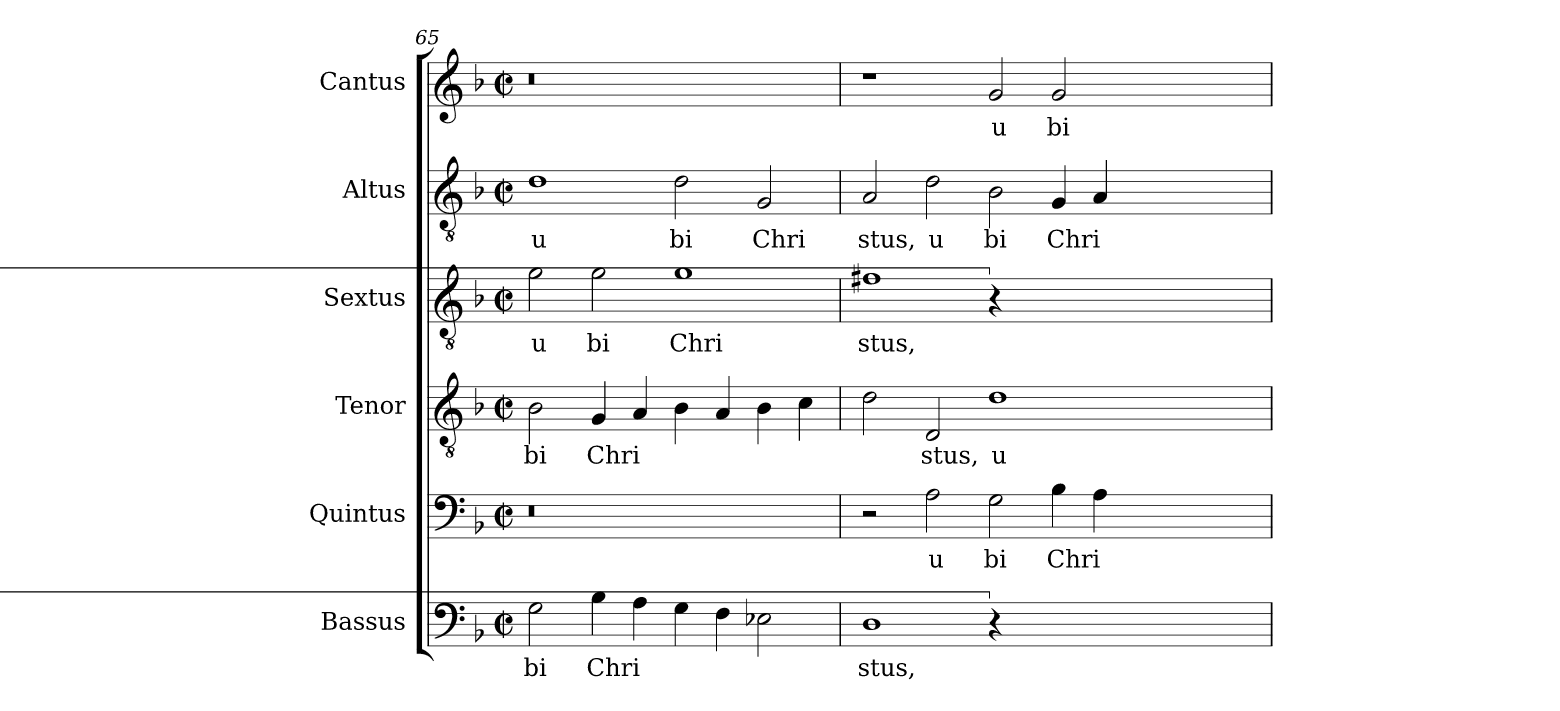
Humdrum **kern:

**kern	**text	**kern	**text	**kern	**text	**kern	**text	**kern	**text	**kern	**text
*part6	*part6	*part5	*part5	*part4	*part4	*part3	*part3	*part2	*part2	*part1	*part1
*staff6	*staff6	*staff5	*staff5	*staff4	*staff4	*staff3	*staff3	*staff2	*staff2	*staff1	*staff1
*I"Bassus	*	*I"Quintus	*	*I"Tenor	*	*I"Sextus	*	*I"Altus	*	*I"Cantus	*
*I'Bassus	*	*I'Quintus	*	*I'Tenor	*	*I'Sextus	*	*I'Altus	*	*I'Cantus	*
*clefF4	*	*clefF4	*	*clefGv2	*	*clefGv2	*	*clefGv2	*	*clefG2	*
*k[b-]	*	*k[b-]	*	*k[b-]	*	*k[b-]	*	*k[b-]	*	*k[b-]	*
*F:	*	*F:	*	*F:	*	*F:	*	*F:	*	*F:	*
*M2/2	*	*M2/2	*	*M2/2	*	*M2/2	*	*M2/2	*	*M2/2	*
*met(c|)	*	*met(c|)	*	*met(c|)	*	*met(c|)	*	*met(c|)	*	*met(c|)	*
=65	=65	=65	=65	=65	=65	=65	=65	=65	=65	=65	=65
!	!LO:LY:b:cj	!	!	!	!LO:LY:b:cj	!	!LO:LY:b:cj	!	!LO:LY:b:cj	!	!
2G\	bi	0r	.	2B-\	bi	2g\	u	1d	u	0r	.
!	!LO:LY:b	!	!	!	!LO:LY:b	!	!LO:LY:b:cj	!	!	!	!
4B-\	Chri	.	.	4G/	Chri	2g\	bi	.	.	.	.
4A\	.	.	.	4A/	.	.	.	.	.	.	.
!	!	!	!	!	!	!	!LO:LY:b:cj	!	!LO:LY:b:cj	!	!
4G\	.	.	.	4B-\	.	1g	Chri	2d\	bi	.	.
4F\	.	.	.	4A/	.	.	.	.	.	.	.
!	!	!	!	!	!	!	!	!	!LO:LY:b:cj	!	!
2E-X\	.	.	.	4B-\	.	.	.	2G/	Chri	.	.
.	.	.	.	4c\	.	.	.	.	.	.	.
=66	=66	=66	=66	=66	=66	=66	=66	=66	=66	=66	=66
!	!LO:LY:b:cj	!	!	!	!	!	!LO:LY:b:cj	!	!LO:LY:b:cj	!	!
1D	stus,	2r	.	2d\	.	1f#X	stus,	2A/	stus,	1r	.
!	!	!	!LO:LY:b:cj	!	!LO:LY:b:cj	!	!	!	!LO:LY:b:cj	!	!
.	.	2A\	u	2D/	stus,	.	.	2d\	u	.	.
!LO:N:vis=1	!	!	!LO:LY:b:cj	!	!LO:LY:b:cj	!LO:N:vis=1	!	!	!LO:LY:b:cj	!	!LO:LY:b:cj
4%9r	.	2G\	bi	1d	u	4%9r	.	2B-\	bi	2g/	u
!	!	!	!LO:LY:b	!	!	!	!	!	!LO:LY:b	!	!LO:LY:b:cj
.	.	4B-\	Chri	.	.	.	.	4G/	Chri	2g/	bi
.	.	4A\	.	.	.	.	.	4A/	.	.	.
.	.	1ryy	.	1ryy	.	.	.	1ryy	.	1ryy	.
.	.	4ryy	.	4ryy	.	.	.	4ryy	.	4ryy	.
=	=	=	=	=	=	=	=	=	=	=	=
*-	*-	*-	*-	*-	*-	*-	*-	*-	*-	*-	*-
